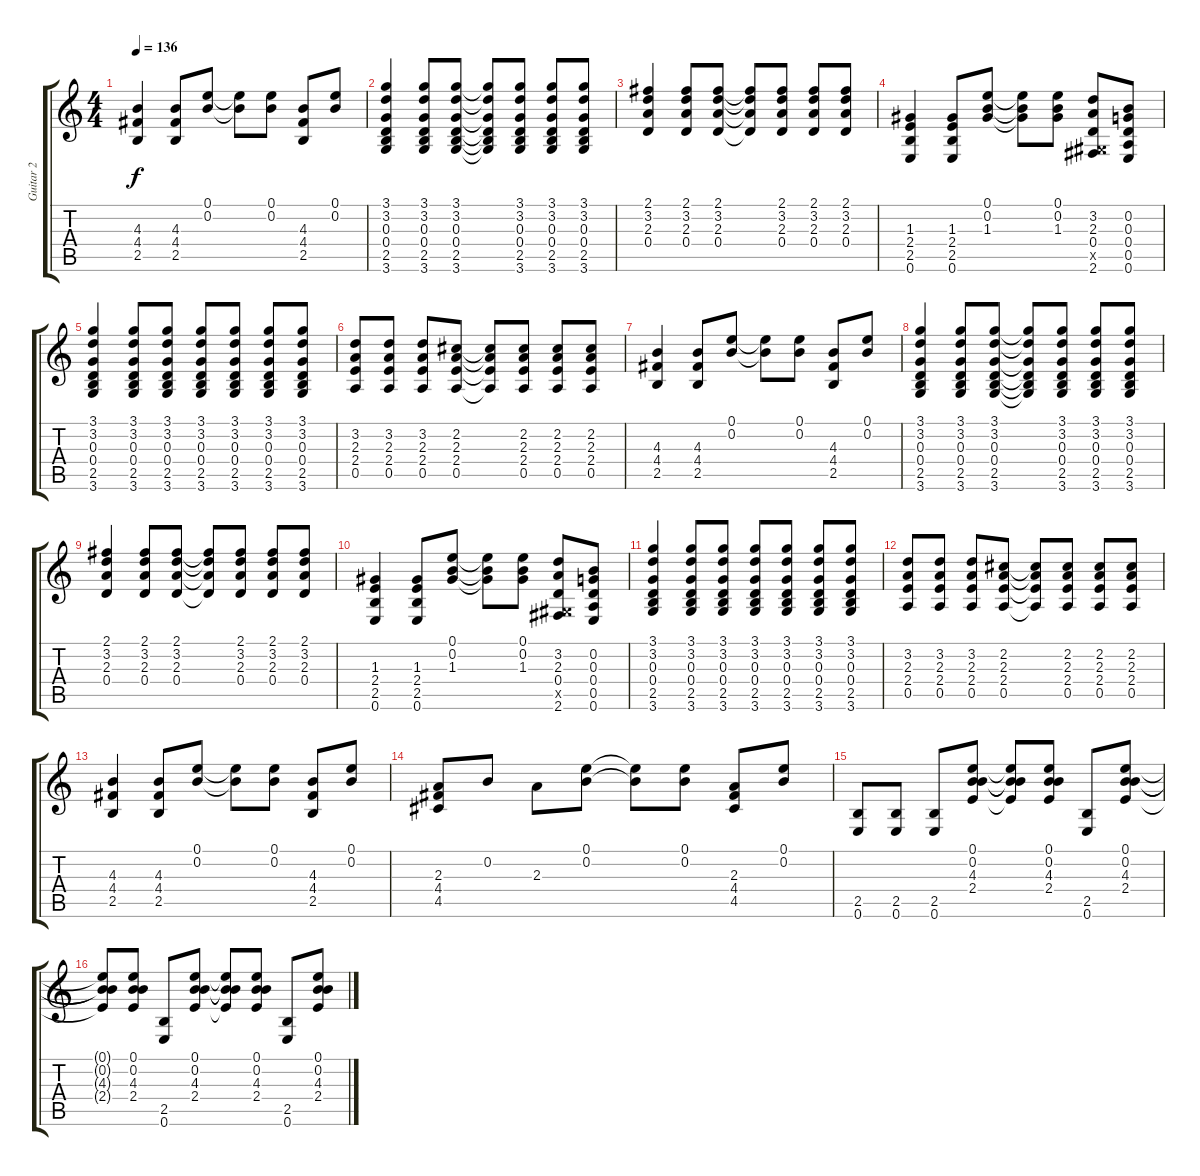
\track ("Guitar 2" "Guitar 2") {instrument overdrivenguitar}
\staff {score tabs}
\tuning (E4 B3 G3 D3 A2 E2) {hide}
\ts (4 4)
\tempo 136
\clef g2
\ks c
(4.3 4.4 2.5).4{dy f} (4.3 4.4 2.5).8 (0.1 0.2).8 (0.1{t} 0.2{t}).8 (0.1 0.2).8 (4.3 4.4 2.5).8 (0.1 0.2).8 |
(3.1 3.2 0.3 0.4 2.5 3.6).4 (3.1 3.2 0.3 0.4 2.5 3.6).8 (3.1 3.2 0.3 0.4 2.5 3.6).8 (3.1{t} 3.2{t} 0.3{t} 0.4{t} 2.5{t} 3.6{t}).8 (3.1 3.2 0.3 0.4 2.5 3.6).8 (3.1 3.2 0.3 0.4 2.5 3.6).8 (3.1 3.2 0.3 0.4 2.5 3.6).8 |
(2.1 3.2 2.3 0.4).4 (2.1 3.2 2.3 0.4).8 (2.1 3.2 2.3 0.4).8 (2.1{t} 3.2{t} 2.3{t} 0.4{t}).8 (2.1 3.2 2.3 0.4).8 (2.1 3.2 2.3 0.4).8 (2.1 3.2 2.3 0.4).8 |
(1.3 2.4 2.5 0.6).4 (1.3 2.4 2.5 0.6).8 (0.1 0.2 1.3).8 (0.1{t} 0.2{t} 1.3{t}).8 (0.1 0.2 1.3).8 (3.2 2.3 0.4 -1.5{x} 2.6).8 (0.2 0.3 0.4 0.5 0.6).8 |
(3.1 3.2 0.3 0.4 2.5 3.6).4 (3.1 3.2 0.3 0.4 2.5 3.6).8 (3.1 3.2 0.3 0.4 2.5 3.6).8 (3.1 3.2 0.3 0.4 2.5 3.6).8 (3.1 3.2 0.3 0.4 2.5 3.6).8 (3.1 3.2 0.3 0.4 2.5 3.6).8 (3.1 3.2 0.3 0.4 2.5 3.6).8 |
(3.2 2.3 2.4 0.5).8 (3.2 2.3 2.4 0.5).8 (3.2 2.3 2.4 0.5).8 (2.2 2.3 2.4 0.5).8 (2.2{t} 2.3{t} 2.4{t} 0.5{t}).8 (2.2 2.3 2.4 0.5).8 (2.2 2.3 2.4 0.5).8 (2.2 2.3 2.4 0.5).8 |
(4.3 4.4 2.5).4 (4.3 4.4 2.5).8 (0.1 0.2).8 (0.1{t} 0.2{t}).8 (0.1 0.2).8 (4.3 4.4 2.5).8 (0.1 0.2).8 |
(3.1 3.2 0.3 0.4 2.5 3.6).4 (3.1 3.2 0.3 0.4 2.5 3.6).8 (3.1 3.2 0.3 0.4 2.5 3.6).8 (3.1{t} 3.2{t} 0.3{t} 0.4{t} 2.5{t} 3.6{t}).8 (3.1 3.2 0.3 0.4 2.5 3.6).8 (3.1 3.2 0.3 0.4 2.5 3.6).8 (3.1 3.2 0.3 0.4 2.5 3.6).8 |
(2.1 3.2 2.3 0.4).4 (2.1 3.2 2.3 0.4).8 (2.1 3.2 2.3 0.4).8 (2.1{t} 3.2{t} 2.3{t} 0.4{t}).8 (2.1 3.2 2.3 0.4).8 (2.1 3.2 2.3 0.4).8 (2.1 3.2 2.3 0.4).8 |
(1.3 2.4 2.5 0.6).4 (1.3 2.4 2.5 0.6).8 (0.1 0.2 1.3).8 (0.1{t} 0.2{t} 1.3{t}).8 (0.1 0.2 1.3).8 (3.2 2.3 0.4 -1.5{x} 2.6).8 (0.2 0.3 0.4 0.5 0.6).8 |
(3.1 3.2 0.3 0.4 2.5 3.6).4 (3.1 3.2 0.3 0.4 2.5 3.6).8 (3.1 3.2 0.3 0.4 2.5 3.6).8 (3.1 3.2 0.3 0.4 2.5 3.6).8 (3.1 3.2 0.3 0.4 2.5 3.6).8 (3.1 3.2 0.3 0.4 2.5 3.6).8 (3.1 3.2 0.3 0.4 2.5 3.6).8 |
(3.2 2.3 2.4 0.5).8 (3.2 2.3 2.4 0.5).8 (3.2 2.3 2.4 0.5).8 (2.2 2.3 2.4 0.5).8 (2.2{t} 2.3{t} 2.4{t} 0.5{t}).8 (2.2 2.3 2.4 0.5).8 (2.2 2.3 2.4 0.5).8 (2.2 2.3 2.4 0.5).8 |
(4.3 4.4 2.5).4 (4.3 4.4 2.5).8 (0.1 0.2).8 (0.1{t} 0.2{t}).8 (0.1 0.2).8 (4.3 4.4 2.5).8 (0.1 0.2).8 |
(2.3 4.4 4.5).8 0.2.8 2.3.8 (0.1 0.2).8 (0.1{t} 0.2{t}).8 (0.1 0.2).8 (2.3 4.4 4.5).8 (0.1 0.2).8 |
(2.5 0.6).8 (2.5 0.6).8 (2.5 0.6).8 (0.1 0.2 4.3 2.4).8 (0.1{t} 0.2{t} 4.3{t} 2.4{t}).8 (0.1 0.2 4.3 2.4).8 (2.5 0.6).8 (0.1 0.2 4.3 2.4).8 |
(0.1{t} 0.2{t} 4.3{t} 2.4{t}).8 (0.1 0.2 4.3 2.4).8 (2.5 0.6).8 (0.1 0.2 4.3 2.4).8 (0.1{t} 0.2{t} 4.3{t} 2.4{t}).8 (0.1 0.2 4.3 2.4).8 (2.5 0.6).8 (0.1 0.2 4.3 2.4).8
